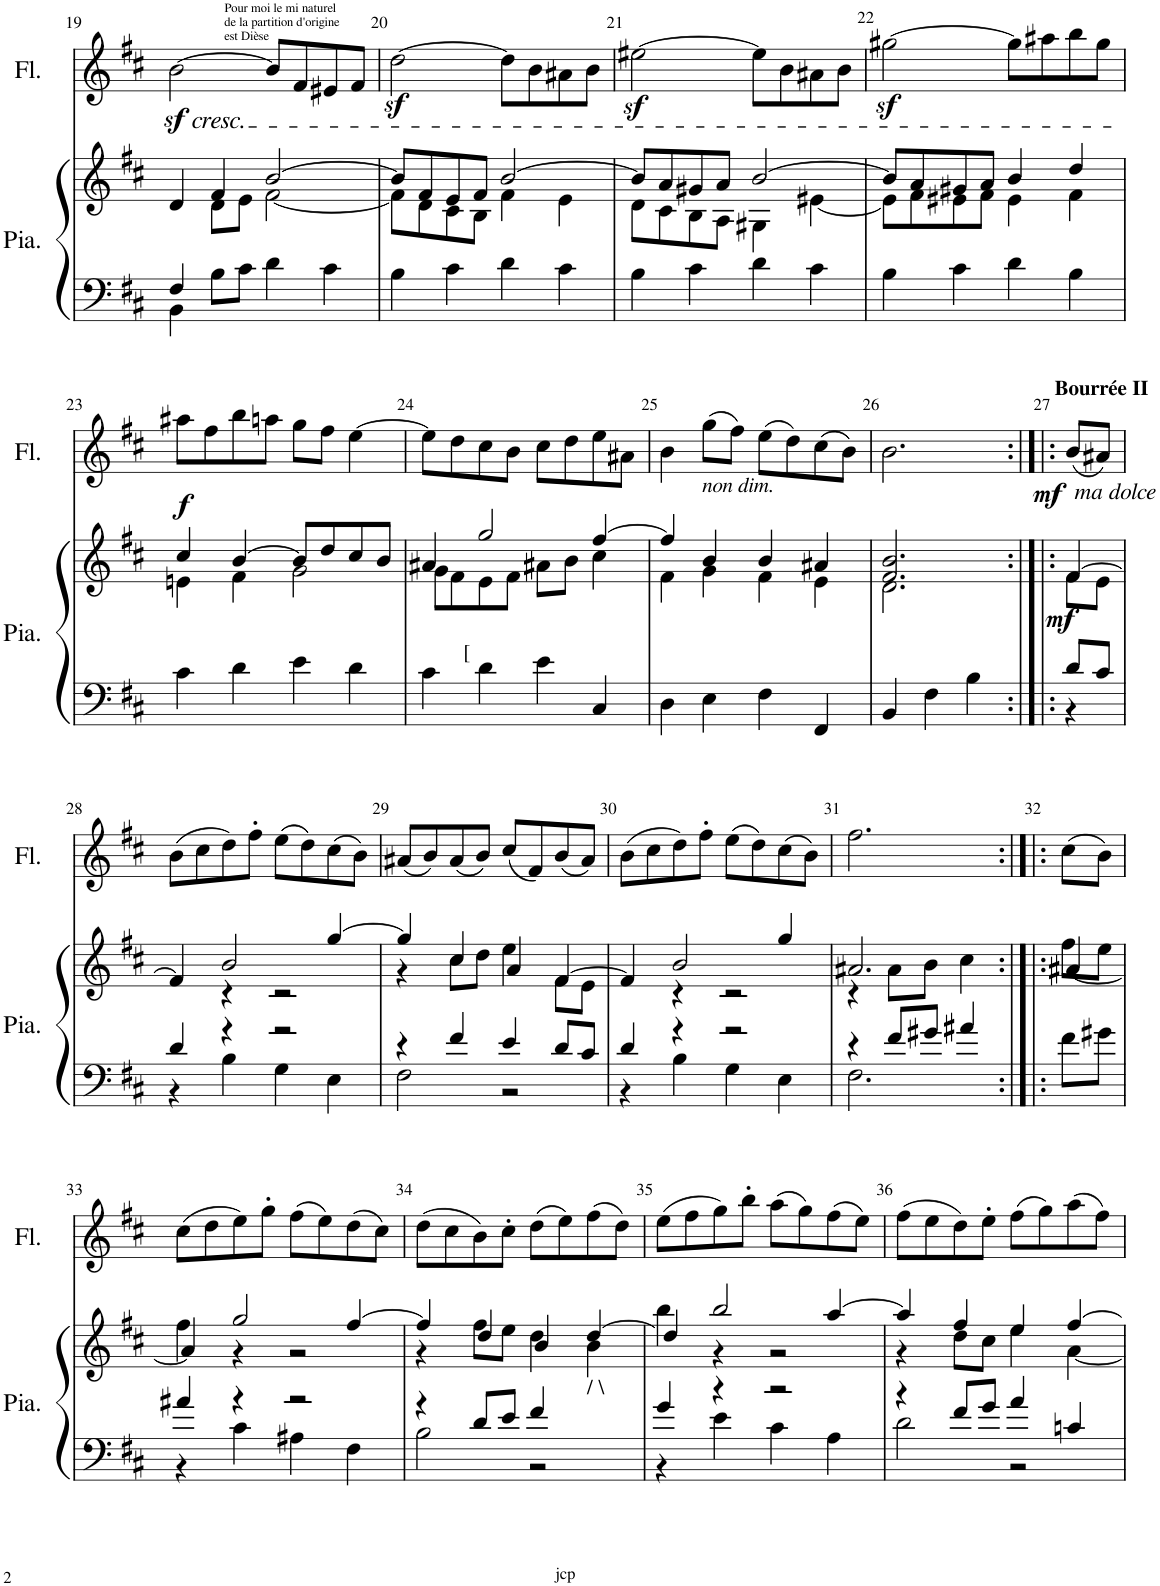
**kern	**kern	**dynam	**kern	**dynam
*part2	*part2	*part2	*part1	*part1
*staff3	*staff2	*staff2/3	*staff1	*staff1
*I"Piano	*	*	*I"Flûte	*
*I'Pia.	*	*	*I'Fl.	*
!!LO:PB:g=z
*clefF4	*clefG2	*	*clefG2	*
*k[f#c#]	*k[f#c#]	*	*k[f#c#]	*
*M2/2	*M2/2	*	*M2/2	*
*met(c|)	*met(c|)	*	*met(c|)	*
=19	=19	=19	=19	=19
*^	*^	*	*	*
!	!	!	!	!	!LO:TX:b:i:t=cresc.	!
4F#/	4BB\	4d/	4ryy	.	[2bz<\	.
8B\L	2.ryy	4f#/	8d\L	.	.	.
8c#\J	.	.	8e\J	.	.	.
4d\	.	[2b/	[2f#\	.	8b/L]	.
.	.	.	.	.	8f#/	.
!	!	!	!	!	!LO:TX:a:t=Pour moi le mi naturel	!
!	!	!	!	!	!LO:TX:a:t=de la partition d'origine	!
!	!	!	!	!	!LO:TX:a:t=est Dièse	!
4c#\	.	.	.	.	8e#X/	.
.	.	.	.	.	8f#/J	.
*v	*v	*	*	*	*	*
=20	=20	=20	=20	=20	=20
4B\	8b/L]	8f#\L]	.	[2ddz<\	.
.	8f#/	8d\	.	.	.
4c#\	8e/	8c#\	.	.	.
.	8f#/J	8B\J	.	.	.
4d\	[2b/	4f#\	.	8dd\L]	.
.	.	.	.	8b\	.
4c#\	.	4e\	.	8a#X\	.
.	.	.	.	8b\J	.
=21	=21	=21	=21	=21	=21
4B\	8b/L]	8d\L	.	[2ee#Xz<\	.
.	8a/	8c#\	.	.	.
4c#\	8g#X/	8B\	.	.	.
.	8a/J	8A\J	.	.	.
4d\	[2b/	4G#X\	.	8ee#\L]	.
.	.	.	.	8b\	.
4c#\	.	[4e#X\	.	8a#X\	.
.	.	.	.	8b\J	.
=22	=22	=22	=22	=22	=22
4B\	8b/L]	8e#\L]	.	[2gg#Xz<\	.
.	8a/	8f#\	.	.	.
4c#\	8g#X/	8e#X\	.	.	.
.	8a/J	8f#\J	.	.	.
4d\	4b/	4e#\	.	8gg#\L]	.
.	.	.	.	8aa#X\	.
4B\	4dd/	4f#\	.	8bb\	.
.	.	.	.	8gg#\J	.
!!LO:LB:g=z
=23	=23	=23	=23	=23	=23
!	!	!	!	!	!LO:DY:b
4c#\	4cc#/	4en\	.	8aa#X\L	f
.	.	.	.	8ff#\	.
4d\	[4b/	4f#\	.	8bb\	.
.	.	.	.	8aan\J	.
4e\	8b/L]	2g\	.	8gg\L	.
.	8dd/	.	.	8ff#\J	.
4d\	8cc#/	.	.	[4ee\	.
.	8b/J	.	.	.	.
=24	=24	=24	=24	=24	=24
4c#\	4a#X/	8g\L	.	8ee\L]	.
.	.	8f#\	.	8dd\	.
!LO:TX:a:t=[	!	!	!	!	!
4d\	2gg/	8e\	.	8cc#\	.
.	.	8f#\J	.	8b\J	.
4e\	.	8a#X\L	.	8cc#\L	.
.	.	8b\J	.	8dd\	.
4C#/	[4ff#/	4cc#\	.	8ee\	.
.	.	.	.	8a#X\J	.
=25	=25	=25	=25	=25	=25
4D\	4ff#/]	4f#\	.	4b\	.
!	!	!	!	!LO:TX:b:i:t=non dim.	!
4E\	4b/	4g\	.	(8gg\L	.
.	.	.	.	8ff#\J)	.
4F#\	4b/	4f#\	.	(8ee\L	.
.	.	.	.	8dd\)	.
4FF#/	4a#X/	4e\	.	(8cc#\	.
.	.	.	.	8b\J)	.
=26	=26	=26	=26	=26	=26
4BB/	2.f#/ 2.b/	2.d\	.	2.b\	.
4F#\	.	.	.	.	.
4B\	.	.	.	.	.
=27:|!|:	=27:|!|:	=27:|!|:	=27:|!|:	=27:|!|:	=27:|!|:
*^	*	*	*	*	*
!	!	!	!	!	!LO:TX:a:B:t=Bourrée II	!
!	!	!	!	!	!LO:TX:b:i:t=ma dolce	!
!	!	!	!	!LO:DY:b	!	!LO:DY:b
8d/L	4r	[4f#/	8f#\L	mf	(8b/L	mf
8c#/J	.	.	8e\J	.	8a#X/J)	.
!!LO:LB:g=z
=28	=28	=28	=28	=28	=28	=28
4d/	4r	4f#/]	4ryy	.	(8b\L	.
.	.	.	.	.	8cc#\	.
4r	4B\	2b/	4r	.	8dd\)	.
.	.	.	.	.	8ff#'\J	.
2r	4G\	.	2r	.	(8ee\L	.
.	.	.	.	.	8dd\)	.
.	4E\	[4gg/	.	.	(8cc#\	.
.	.	.	.	.	8b\J)	.
=29	=29	=29	=29	=29	=29	=29
4r	2F#\	4gg/]	4r	.	(8a#X/L	.
.	.	.	.	.	8b/)	.
4f#/	.	4cc#/	8cc#\L	.	(8a#/	.
.	.	.	8dd\J	.	8b/J)	.
4e/	2r	4a/	4ee\	.	(8cc#/L	.
.	.	.	.	.	8f#/)	.
8d/L	.	[4f#/	8f#\L	.	(8b/	.
8c#/J	.	.	8e\J	.	8a#/J)	.
=30	=30	=30	=30	=30	=30	=30
4d/	4r	4f#/]	4ryy	.	(8b\L	.
.	.	.	.	.	8cc#\	.
4r	4B\	2b/	4r	.	8dd\)	.
.	.	.	.	.	8ff#'\J	.
2r	4G\	.	2r	.	(8ee\L	.
.	.	.	.	.	8dd\)	.
.	4E\	4gg/	.	.	(8cc#\	.
.	.	.	.	.	8b\J)	.
=31	=31	=31	=31	=31	=31	=31
4r	2.F#\	2.a#X/	4r	.	2.ff#\	.
8f#/L	.	.	8a#\L	.	.	.
8g#X/J	.	.	8b\J	.	.	.
4a#X/	.	.	4cc#\	.	.	.
*v	*v	*	*	*	*	*
=32:|!|:	=32:|!|:	=32:|!|:	=32:|!|:	=32:|!|:	=32:|!|:
8f#\L	[<4a#X/	8ff#\L	.	(8cc#\L	.
8g#X\J	.	8ee\J	.	8b\J)	.
!!LO:LB:g=z
=33	=33	=33	=33	=33	=33
*^	*	*	*	*	*
4a#X/	4r	4a#/]	4ff#\	.	(8cc#\L	.
.	.	.	.	.	8dd\	.
4r	4c#\	2gg/	4r	.	8ee\)	.
.	.	.	.	.	8gg'\J	.
2r	4A#X\	.	2r	.	(8ff#\L	.
.	.	.	.	.	8ee\)	.
.	4F#\	[4ff#/	.	.	(8dd\	.
.	.	.	.	.	8cc#\J)	.
=34	=34	=34	=34	=34	=34	=34
4r	2B\	4ff#/]	4r	.	(8dd\L	.
.	.	.	.	.	8cc#\	.
8d/L	.	4dd/	8ff#\L	.	8b\)	.
8e/J	.	.	8ee\J	.	8cc#'\J	.
4f#/	2r	4b/	4dd\	.	(8dd\L	.
.	.	.	.	.	8ee\)	.
!	!	!LO:TX:b:t=/ \	!	!	!	!
4ryy	.	[4dd/	4b\	.	(8ff#\	.
.	.	.	.	.	8dd\J)	.
=35	=35	=35	=35	=35	=35	=35
4g/	4r	4dd/]	4bb\	.	(8ee\L	.
.	.	.	.	.	8ff#\	.
4r	4e\	2bb/	4r	.	8gg\)	.
.	.	.	.	.	8bb'\J	.
2r	4c#\	.	2r	.	(8aa\L	.
.	.	.	.	.	8gg\)	.
.	4A\	[4aa/	.	.	(8ff#\	.
.	.	.	.	.	8ee\J)	.
=36	=36	=36	=36	=36	=36	=36
4r	2d\	4aa/]	4r	.	(8ff#\L	.
.	.	.	.	.	8ee\	.
8f#/L	.	4ff#/	8dd\L	.	8dd\)	.
8g/J	.	.	8cc#\J	.	8ee'\J	.
4a/	2r	4ee/	4ee\	.	(8ff#\L	.
.	.	.	.	.	8gg\)	.
4cn/	.	[4ff#/	[4a\	.	(8aa\	.
.	.	.	.	.	8ff#\J)	.
*v	*v	*	*	*	*	*
*	*v	*v	*	*	*
=	=	=	=	=
*-	*-	*-	*-	*-
